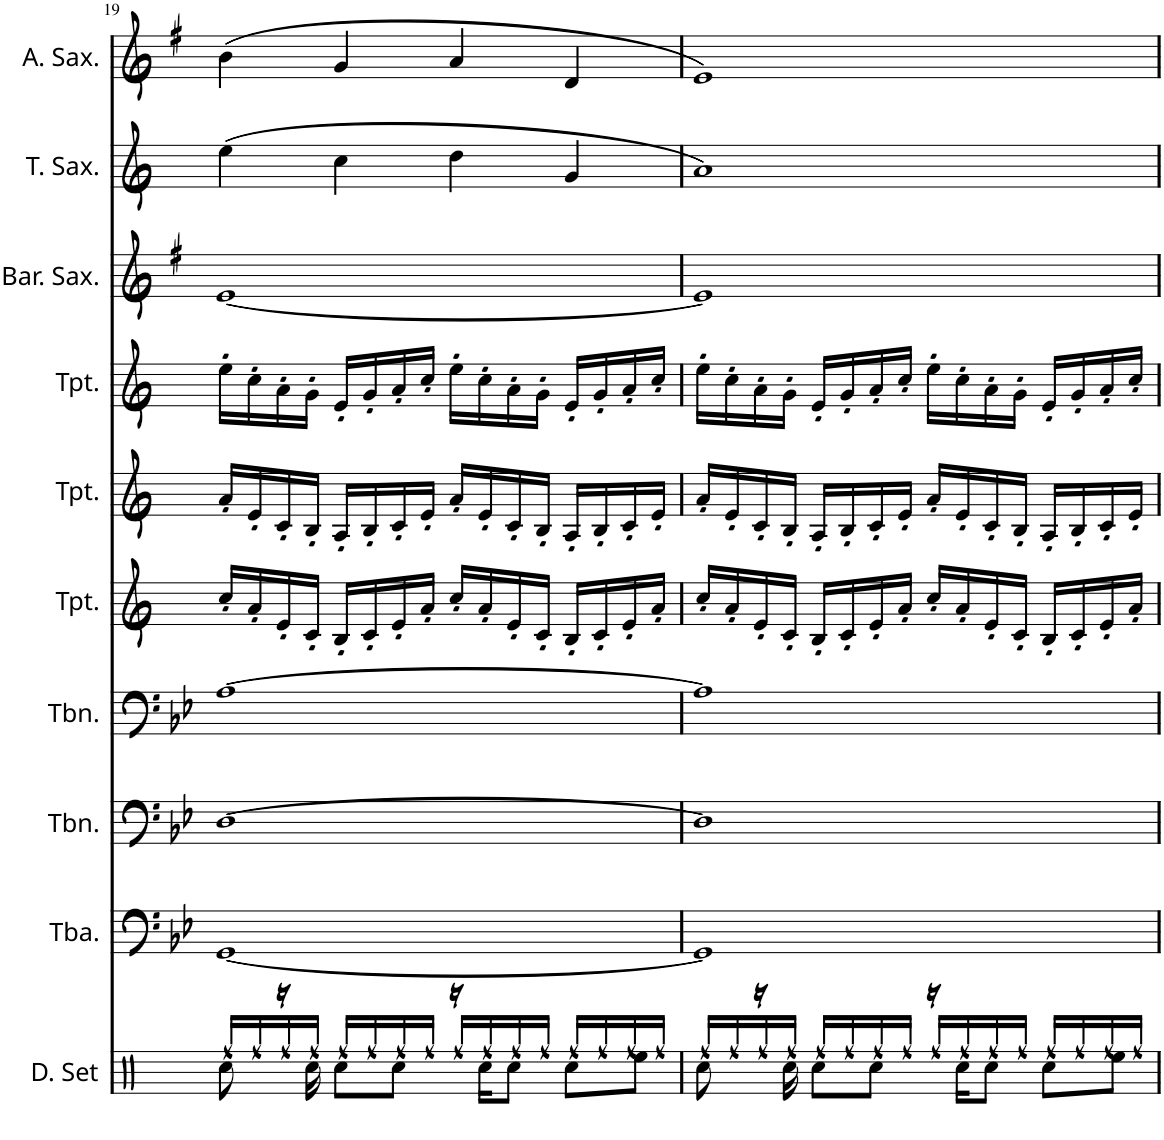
**kern	**kern	**kern	**kern	**kern	**kern	**kern	**kern	**kern	**kern
*part10	*part9	*part8	*part7	*part6	*part5	*part4	*part3	*part2	*part1
*staff10	*staff9	*staff8	*staff7	*staff6	*staff5	*staff4	*staff3	*staff2	*staff1
*I"Drumset	*I"Tuba	*I"Trombone	*I"Trombone	*I"Trumpet	*I"Trumpet	*I"Trumpet	*I"Baritone Saxophone	*I"Tenor Saxophone	*I"Alto Saxophone
*I'D. Set	*I'Tba.	*I'Tbn.	*I'Tbn.	*I'Tpt.	*I'Tpt.	*I'Tpt.	*I'Bar. Sax.	*I'T. Sax.	*I'A. Sax.
!!LO:PB:g=z
*clefX	*clefF4	*clefF4	*clefF4	*clefG2	*clefG2	*clefG2	*clefG2	*clefG2	*clefG2
*	*	*	*	*Trd1c2	*Trd1c2	*Trd1c2	*Trd12c21	*Trd8c14	*Trd5c9
*k[]	*k[b-e-]	*k[b-e-]	*k[b-e-]	*k[]	*k[]	*k[]	*k[f#]	*k[]	*k[f#]
*M4/4	*M4/4	*M4/4	*M4/4	*M4/4	*M4/4	*M4/4	*M4/4	*M4/4	*M4/4
=19	=19	=19	=19	=19	=19	=19	=19	=19	=19
*^	*	*	*	*	*	*	*	*	*
8Rcc\	16Rff/LL	[1GG	[1D	[1A	16cc'/LL	16a'/LL	16ee'\LL	[1e	(4ee\	(4b\
.	16Rff/	.	.	.	16a'/	16e'/	16cc'\	.	.	.
16r	16Rff/	.	.	.	16e'/	16c'/	16a'\	.	.	.
16Rcc\	16Rff/JJ	.	.	.	16c'/JJ	16B'/JJ	16g'\JJ	.	.	.
8Rcc\L	16Rff/LL	.	.	.	16B'/LL	16A'/LL	16e'/LL	.	4cc\	4g/
.	16Rff/	.	.	.	16c'/	16B'/	16g'/	.	.	.
8Rcc\J	16Rff/	.	.	.	16e'/	16c'/	16a'/	.	.	.
.	16Rff/JJ	.	.	.	16a'/JJ	16e'/JJ	16cc'/JJ	.	.	.
16r	16Rff/LL	.	.	.	16cc'/LL	16a'/LL	16ee'\LL	.	4dd\	4a/
16Rcc\KL	16Rff/	.	.	.	16a'/	16e'/	16cc'\	.	.	.
8Rcc\J	16Rff/	.	.	.	16e'/	16c'/	16a'\	.	.	.
.	16Rff/JJ	.	.	.	16c'/JJ	16B'/JJ	16g'\JJ	.	.	.
8Rcc\L	16Rff/LL	.	.	.	16B'/LL	16A'/LL	16e'/LL	.	4g/	4d/
.	16Rff/	.	.	.	16c'/	16B'/	16g'/	.	.	.
8Ree\J	16Rff/	.	.	.	16e'/	16c'/	16a'/	.	.	.
.	16Rff/JJ	.	.	.	16a'/JJ	16e'/JJ	16cc'/JJ	.	.	.
=20	=20	=20	=20	=20	=20	=20	=20	=20	=20	=20
8Rcc\	16Rff/LL	1GG]	1D]	1A]	16cc'/LL	16a'/LL	16ee'\LL	1e]	1a)	1e)
.	16Rff/	.	.	.	16a'/	16e'/	16cc'\	.	.	.
16r	16Rff/	.	.	.	16e'/	16c'/	16a'\	.	.	.
16Rcc\	16Rff/JJ	.	.	.	16c'/JJ	16B'/JJ	16g'\JJ	.	.	.
8Rcc\L	16Rff/LL	.	.	.	16B'/LL	16A'/LL	16e'/LL	.	.	.
.	16Rff/	.	.	.	16c'/	16B'/	16g'/	.	.	.
8Rcc\J	16Rff/	.	.	.	16e'/	16c'/	16a'/	.	.	.
.	16Rff/JJ	.	.	.	16a'/JJ	16e'/JJ	16cc'/JJ	.	.	.
16r	16Rff/LL	.	.	.	16cc'/LL	16a'/LL	16ee'\LL	.	.	.
16Rcc\KL	16Rff/	.	.	.	16a'/	16e'/	16cc'\	.	.	.
8Rcc\J	16Rff/	.	.	.	16e'/	16c'/	16a'\	.	.	.
.	16Rff/JJ	.	.	.	16c'/JJ	16B'/JJ	16g'\JJ	.	.	.
8Rcc\L	16Rff/LL	.	.	.	16B'/LL	16A'/LL	16e'/LL	.	.	.
.	16Rff/	.	.	.	16c'/	16B'/	16g'/	.	.	.
8Ree\J	16Rff/	.	.	.	16e'/	16c'/	16a'/	.	.	.
.	16Rff/JJ	.	.	.	16a'/JJ	16e'/JJ	16cc'/JJ	.	.	.
*v	*v	*	*	*	*	*	*	*	*	*
=	=	=	=	=	=	=	=	=	=
*-	*-	*-	*-	*-	*-	*-	*-	*-	*-
